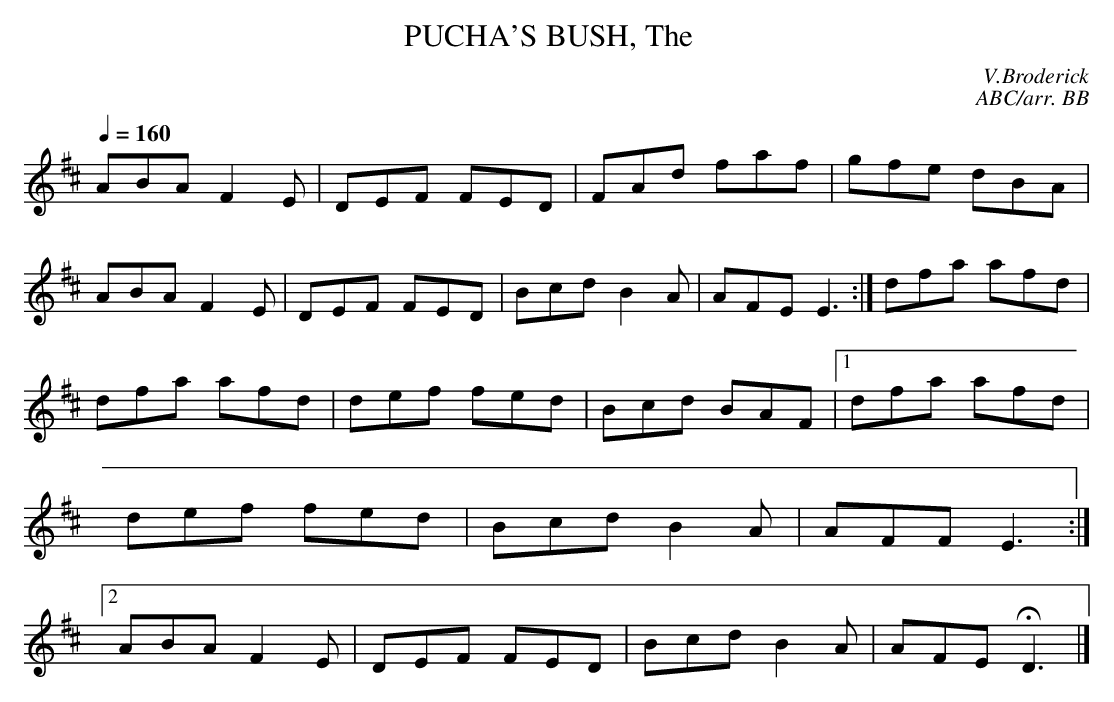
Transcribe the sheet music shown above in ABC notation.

X:1
T:PUCHA'S BUSH, The  \
C:V.Broderick\
C:ABC/arr. BB\
(or "Puca")!\
M:6/8\
L:1/8\
Q:1/4=160\
K:D\
ABA F2E|DEF FED|FAd faf|gfe dBA|\
ABA F2E|DEF FED|Bcd B2A|AFE E3:|\
dfa afd|dfa afd|def fed|Bcd BAF|\
[1 dfa afd|def fed|Bcd B2A|AFF E3:|\
[2 ABA F2E|DEF FED|Bcd B2A|AFE HD3|]\
\
\
